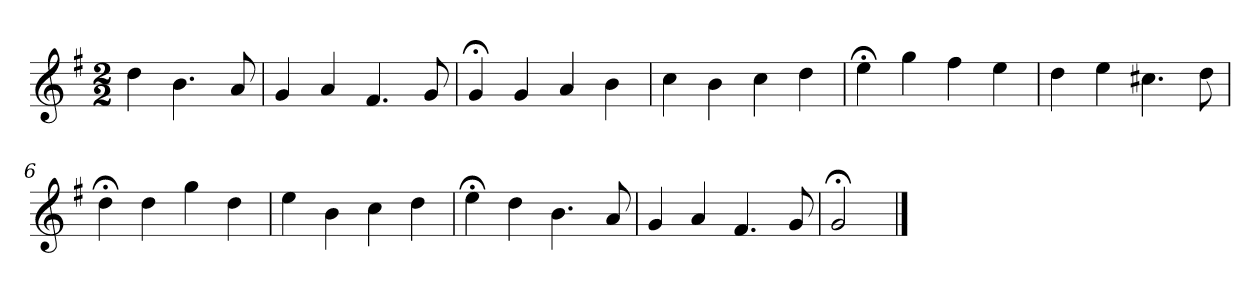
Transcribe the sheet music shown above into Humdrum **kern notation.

**kern
*part1
*staff1
*k[f#]
*G:
*M2/2
*MM120
=
4dd
4.b
8a
=1
4g
4a
4.f#
8g
=2
4g;<
4g
4a
4b
=3
4cc
4b
4cc
4dd
=4
4ee;<
4gg
4ff#
4ee
=5
4dd
4ee
4.cc#X
8dd
=6
4dd;<
4dd
4gg
4dd
=7
4ee
4b
4cc
4dd
=8
4ee;<
4dd
4.b
8a
=9
4g
4a
4.f#
8g
=10
2g;<
==
*-
